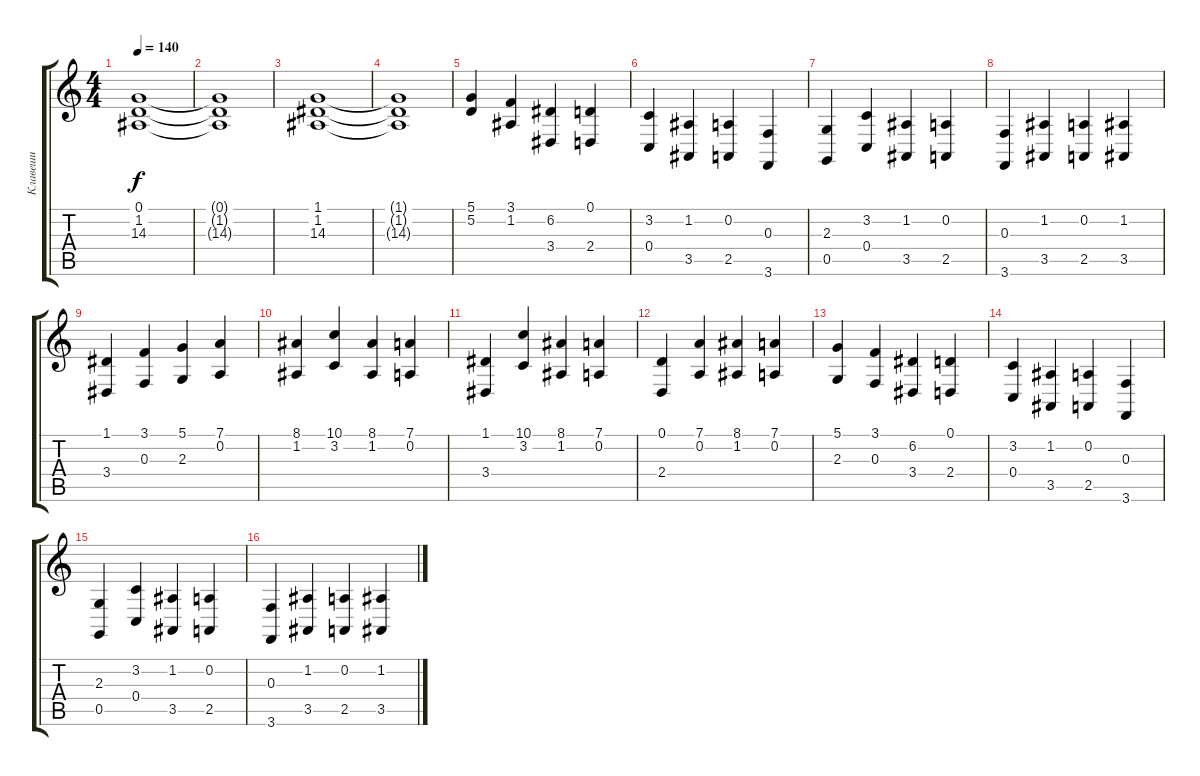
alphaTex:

\track ("Клавеши " "Клавеши ") {instrument choiraahs}
\staff {score tabs}
\tuning (D4 A3 F3 C3 G2 D2) {hide}
\ts (4 4)
\tempo 140
\clef g2
\ks c
(0.1 1.2 14.3).1{dy f} |
(0.1{t} 1.2{t} 14.3{t}).1 |
(1.1 1.2 14.3).1 |
(1.1{t} 1.2{t} 14.3{t}).1 |
(5.1 5.2).4 (3.1 1.2).4 (6.2 3.4).4 (0.1 2.4).4 |
(3.2 0.4).4 (1.2 3.5).4 (0.2 2.5).4 (0.3 3.6).4 |
(2.3 0.5).4 (3.2 0.4).4 (1.2 3.5).4 (0.2 2.5).4 |
(0.3 3.6).4 (1.2 3.5).4 (0.2 2.5).4 (1.2 3.5).4 |
(1.1 3.4).4 (3.1 0.3).4 (5.1 2.3).4 (7.1 0.2).4 |
(8.1 1.2).4 (10.1 3.2).4 (8.1 1.2).4 (7.1 0.2).4 |
(1.1 3.4).4 (10.1 3.2).4 (8.1 1.2).4 (7.1 0.2).4 |
(0.1 2.4).4 (7.1 0.2).4 (8.1 1.2).4 (7.1 0.2).4 |
(5.1 2.3).4 (3.1 0.3).4 (6.2 3.4).4 (0.1 2.4).4 |
(3.2 0.4).4 (1.2 3.5).4 (0.2 2.5).4 (0.3 3.6).4 |
(2.3 0.5).4 (3.2 0.4).4 (1.2 3.5).4 (0.2 2.5).4 |
(0.3 3.6).4 (1.2 3.5).4 (0.2 2.5).4 (1.2 3.5).4
